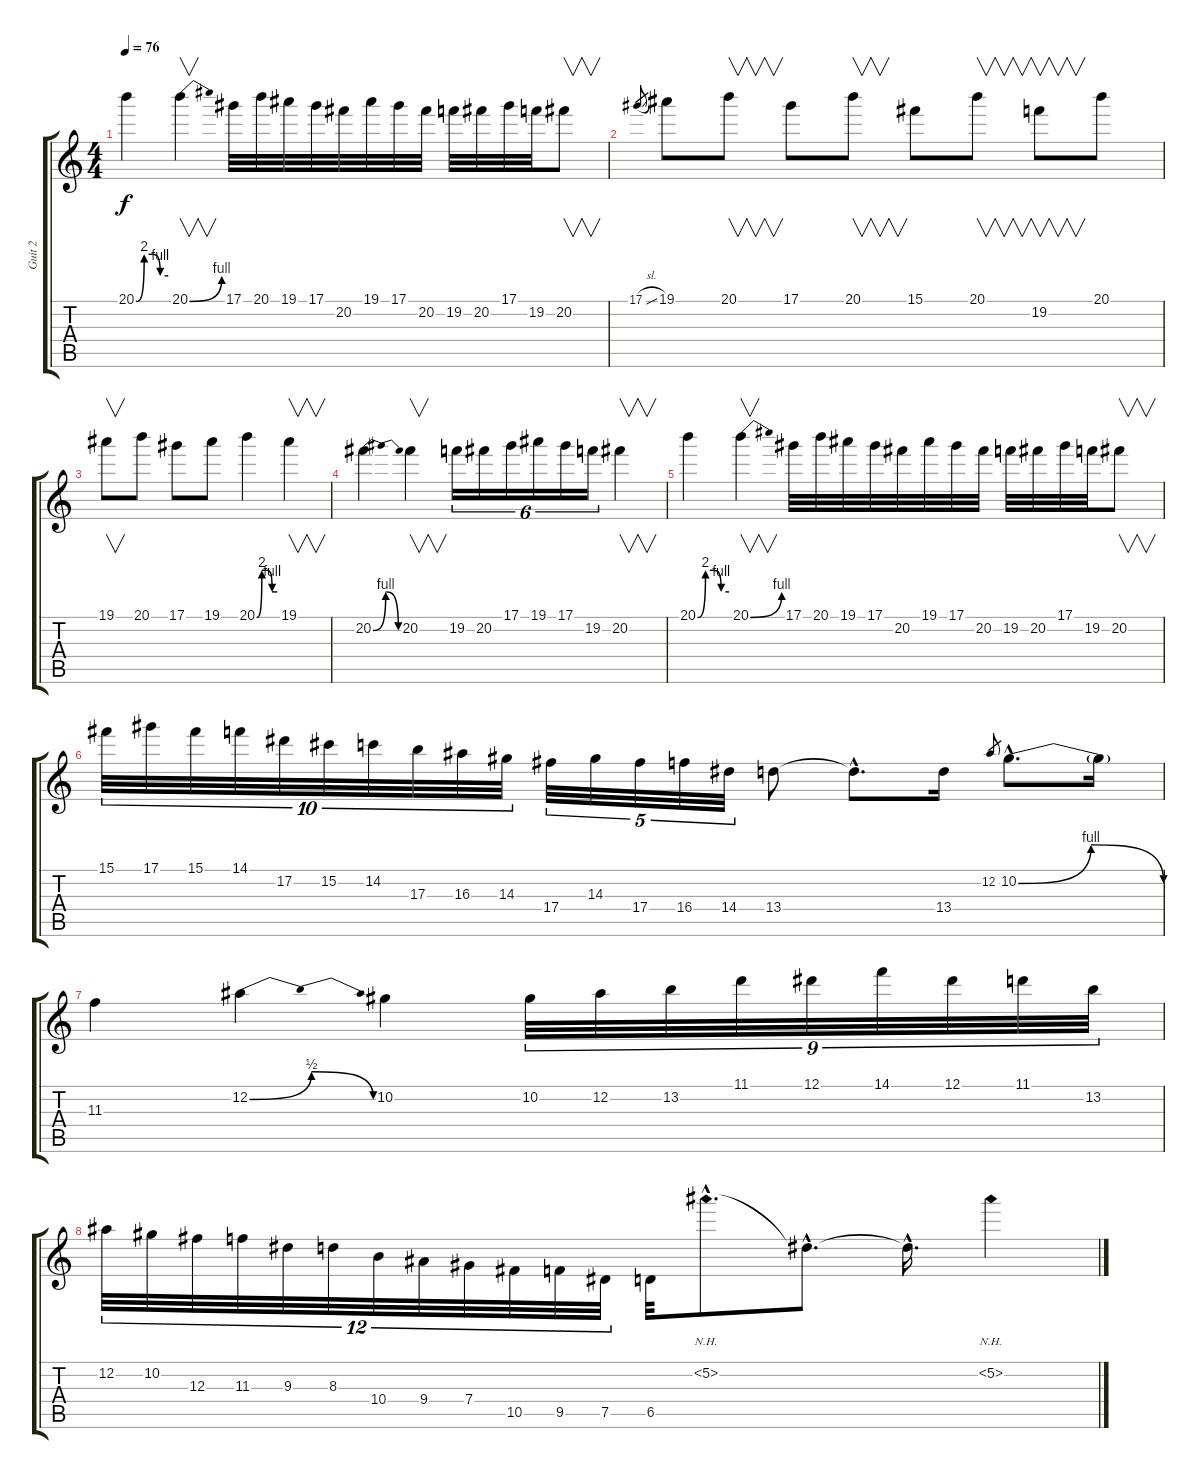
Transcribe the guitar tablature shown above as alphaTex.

\track ("Guit 2" "Guit 2") {instrument distortionguitar}
\staff {score tabs}
\tuning (Eb4 Bb3 Gb3 Db3 Ab2 Eb2) {hide}
\ts (4 4)
\tempo 76
\clef g2
\ks c
20.1{be (custom 0 0 15 8 30 8 45 4 60 4)}.4{dy f} 20.1{be (bend 0 0 60 4)}.4{v} 17.1.32 20.1.32 19.1.32 17.1.32 20.2.32 19.1.32 17.1.32 20.2.32 19.2.32 20.2.32 17.1.32 19.2.32 20.2.8{v} |
17.1{sl}.8{gr} 19.1.8 20.1.8{v} 17.1.8 20.1.8{v} 15.1.8 20.1.8{v} 19.2.8{v} 20.1.8 |
19.1.8{v} 20.1.8 17.1.8 19.1.8 20.1{be (custom 0 0 15 8 30 8 45 4 60 4)}.4 19.1.4{v} |
20.2{be (bendrelease 0 0 15 4 30 4 60 0)}.4 20.2.4{v} 19.2.16{tu (6 4)} 20.2.16{tu (6 4)} 17.1.16{tu (6 4)} 19.1.16{tu (6 4)} 17.1.16{tu (6 4)} 19.2.16{tu (6 4)} 20.2.4{v} |
20.1{be (custom 0 0 15 8 30 8 45 4 60 4)}.4 20.1{be (bend 0 0 60 4)}.4{v} 17.1.32 20.1.32 19.1.32 17.1.32 20.2.32 19.1.32 17.1.32 20.2.32 19.2.32 20.2.32 17.1.32 19.2.32 20.2.8{v} |
15.1.32{tu (10 8)} 17.1.32{tu (10 8)} 15.1.32{tu (10 8)} 14.1.32{tu (10 8)} 17.2.32{tu (10 8)} 15.2.32{tu (10 8)} 14.2.32{tu (10 8)} 17.3.32{tu (10 8)} 16.3.32{tu (10 8)} 14.3.32{tu (10 8)} 17.4.32{tu (5 4)} 14.3.32{tu (5 4)} 17.4.32{tu (5 4)} 16.4.32{tu (5 4)} 14.4.32{tu (5 4)} 13.4.8 13.4{hac t}.8{d} 13.4.16 12.2.8{gr} 10.2{be (bendrelease 0 0 15 4 30 4 60 0) hac}.8{d} 10.2{t}.16 |
11.3.4 12.2{be (bendrelease 0 0 15 2 30 2 60 0)}.4 10.2.4 10.2.32{tu (9 8)} 12.2.32{tu (9 8)} 13.2.32{tu (9 8)} 11.1.32{tu (9 8)} 12.1.32{tu (9 8)} 14.1.32{tu (9 8)} 12.1.32{tu (9 8)} 11.1.32{tu (9 8)} 13.2.32{tu (9 8)} |
12.2.32{tu (12 8)} 10.2.32{tu (12 8)} 12.3.32{tu (12 8)} 11.3.32{tu (12 8)} 9.3.32{tu (12 8)} 8.3.32{tu (12 8)} 10.4.32{tu (12 8)} 9.4.32{tu (12 8)} 7.4.32{tu (12 8)} 10.5.32{tu (12 8)} 9.5.32{tu (12 8)} 7.5.32{tu (12 8)} 6.5.32 5.2{nh hac}.8{d} 5.2{hac t}.8{d} 5.2{hac t}.16{d} 5.2{nh}.4
